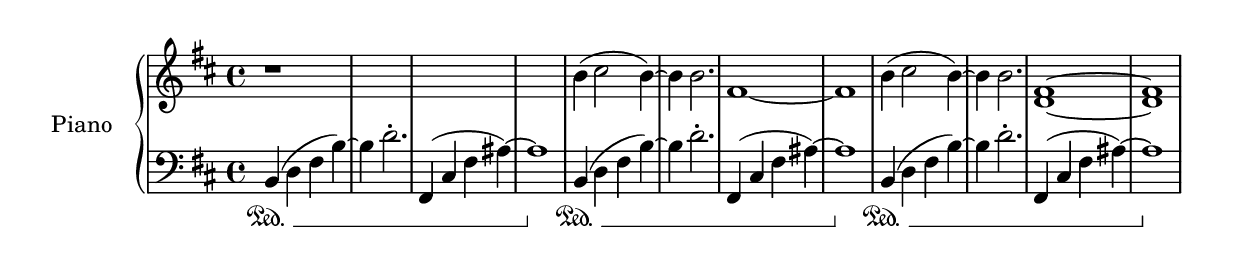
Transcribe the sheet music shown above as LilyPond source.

\version "2.20.0"

% Melody
MelStart = \relative c'' {
    b4( cis2 b4)~ | b4 b2. |
    fis1~ | fis1
    b4( cis2 b4)~ | b4 b2. |
    <d, fis>1~ | 1 % ommiting notes after tie means that the note is the same, and thus just specifying the note duration
}

% Harmonies
HarBToF = \relative c {
    b4\sustainOn( d fis b)~ | b4 d2.\staccato |
    fis,,4( cis' fis ais)~ | ais1\sustainOff
}

upper = \relative c'' {
    \clef treble
    \key b \minor
    \time 4/4

    r1*4
    \MelStart
    %a4 b c d
}

lower = \relative c {
    \clef bass
    \key b \minor
    \time 4/4
    \set Staff.pedalSustainStyle = #'mixed
    
    \HarBToF
    \HarBToF
    \HarBToF
}

\score {
    \new PianoStaff <<
        \set PianoStaff.instrumentName = #"Piano  "
        \new Staff = "upper" \upper
        \new Staff = "lower" \lower
    >>
    \layout { }
    \midi { 
        \tempo 2 = 90
    }
}